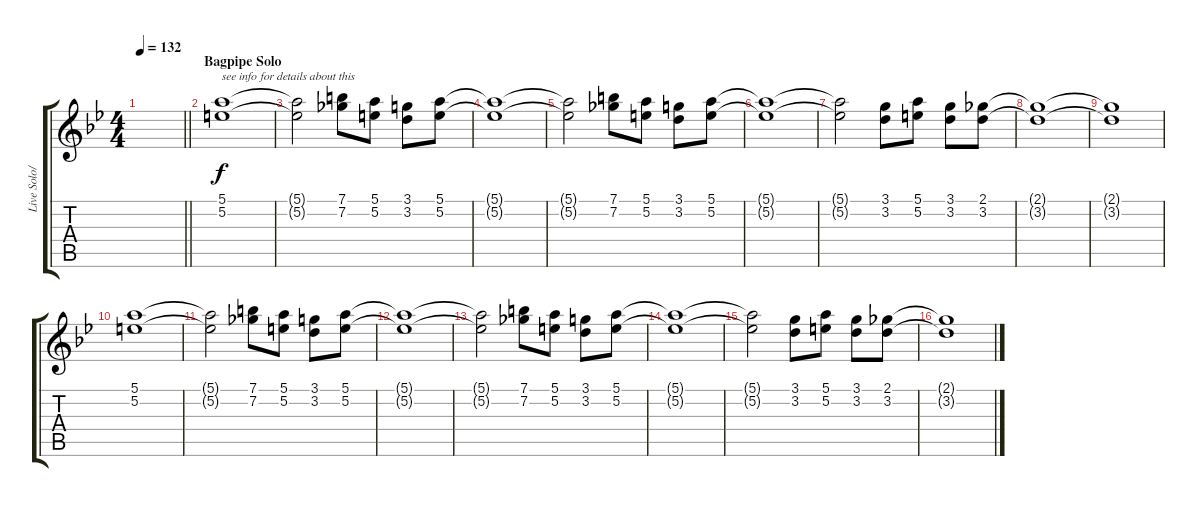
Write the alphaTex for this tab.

\track ("Live Solo/Bagpipe Fill" "Live Solo/") {instrument overdrivenguitar}
\staff {score tabs}
\tuning (E4 B3 G3 D3 A2 E2) {hide}
\ts (4 4)
\tempo 132
\clef g2
\barLineRight lightlight
\ks bb
|
\section ("" "Bagpipe Solo")
(5.1 5.2).1{txt "see info for details about this"} |
(5.1{t} 5.2{t}).2 (7.1 7.2).8 (5.1 5.2).8 (3.1 3.2).8 (5.1 5.2).8 |
(5.1{t} 5.2{t}).1 |
(5.1{t} 5.2{t}).2 (7.1 7.2).8 (5.1 5.2).8 (3.1 3.2).8 (5.1 5.2).8 |
(5.1{t} 5.2{t}).1 |
(5.1{t} 5.2{t}).2 (3.1 3.2).8 (5.1 5.2).8 (3.1 3.2).8 (2.1 3.2).8 |
(2.1{t} 3.2{t}).1 |
(2.1{t} 3.2{t}).1 |
(5.1 5.2).1 |
(5.1{t} 5.2{t}).2 (7.1 7.2).8 (5.1 5.2).8 (3.1 3.2).8 (5.1 5.2).8 |
(5.1{t} 5.2{t}).1 |
(5.1{t} 5.2{t}).2 (7.1 7.2).8 (5.1 5.2).8 (3.1 3.2).8 (5.1 5.2).8 |
(5.1{t} 5.2{t}).1 |
(5.1{t} 5.2{t}).2 (3.1 3.2).8 (5.1 5.2).8 (3.1 3.2).8 (2.1 3.2).8 |
(2.1{t} 3.2{t}).1
